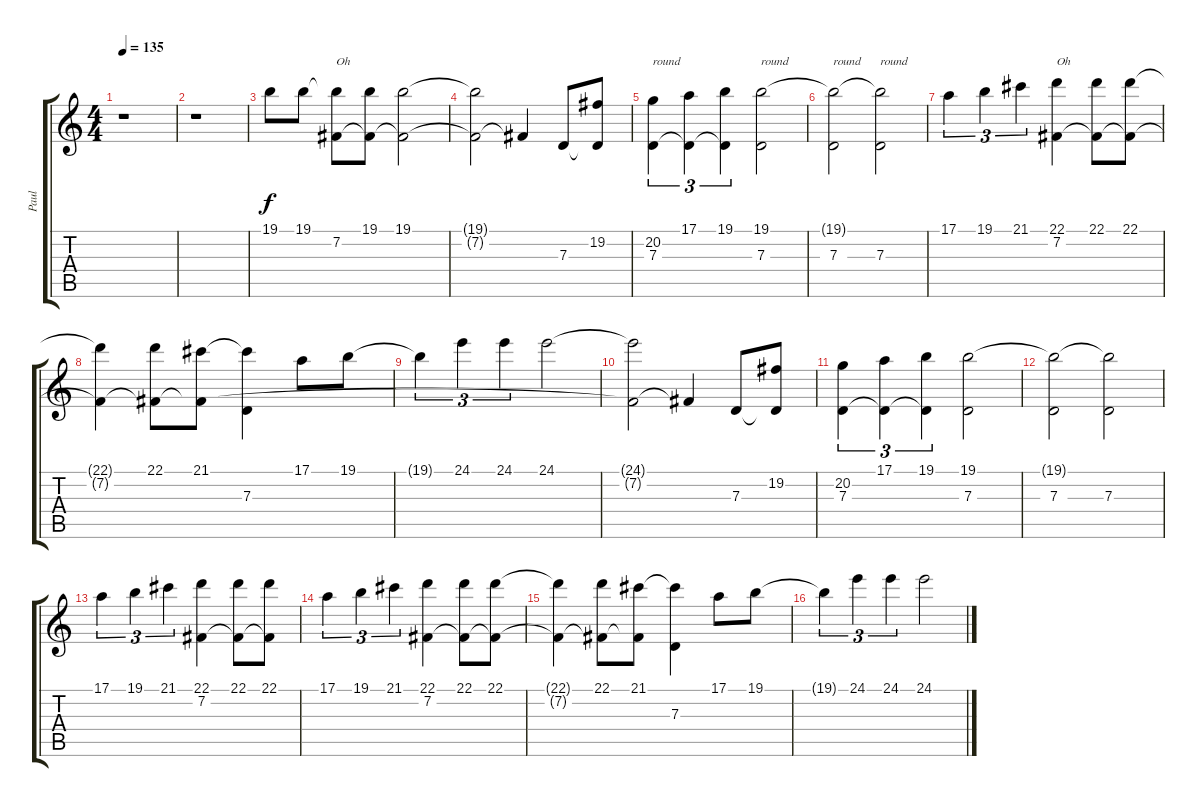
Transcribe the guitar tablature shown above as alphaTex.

\track ("Paul" "Paul") {instrument clarinet}
\staff {score tabs}
\tuning (E4 B3 G3 D3 A2 E2) {hide}
\ts (4 4)
\tempo 135
\clef g2
\ks c
r.1{dy f} |
r.1 |
19.1.8{volume 16 instrument whistle} 19.1.8 (19.1{t} 7.2).8{txt "Oh"} (19.1 7.2{t}).8 (19.1 7.2{t}).2 |
(19.1{t} 7.2{t}).2 7.2{t}.4 7.3.8 (19.2 7.3{t}).8 |
(20.2 7.3).4{tu (3 2) txt "round"} (17.1 7.3{t}).4{tu (3 2)} (19.1 7.3{t}).4{tu (3 2)} (19.1 7.3).2{txt "round"} |
(19.1{t} 7.3).2{txt "round"} (19.1{t} 7.3).2{txt "round"} |
17.1.4{tu (3 2)} 19.1.4{tu (3 2)} 21.1.4{tu (3 2)} (22.1 7.2).4{txt "Oh"} (22.1 7.2{t}).8 (22.1 7.2{t}).8 |
(22.1{t} 7.2{t}).4 (22.1 7.2{t}).8 (21.1 7.2{t}).8 (21.1{t} 7.3).4 17.1.8 19.1.8 |
19.1{t}.4{tu (3 2)} 24.1.4{tu (3 2)} 24.1.4{tu (3 2)} 24.1.2 |
(24.1{t} 7.2{t}).2 7.2{t}.4 7.3.8 (19.2 7.3{t}).8 |
(20.2 7.3).4{tu (3 2)} (17.1 7.3{t}).4{tu (3 2)} (19.1 7.3{t}).4{tu (3 2)} (19.1 7.3).2 |
(19.1{t} 7.3).2 (19.1{t} 7.3).2 |
17.1.4{tu (3 2)} 19.1.4{tu (3 2)} 21.1.4{tu (3 2)} (22.1 7.2).4 (22.1 7.2{t}).8 (22.1 7.2{t}).8 |
17.1.4{tu (3 2) volume 14 instrument flute} 19.1.4{tu (3 2)} 21.1.4{tu (3 2)} (22.1 7.2).4 (22.1 7.2{t}).8 (22.1 7.2{t}).8 |
(22.1{t} 7.2{t}).4{volume 13} (22.1 7.2{t}).8 (21.1 7.2{t}).8 (21.1{t} 7.3).4 17.1.8 19.1.8 |
19.1{t}.4{tu (3 2) volume 12} 24.1.4{tu (3 2)} 24.1.4{tu (3 2)} 24.1.2
